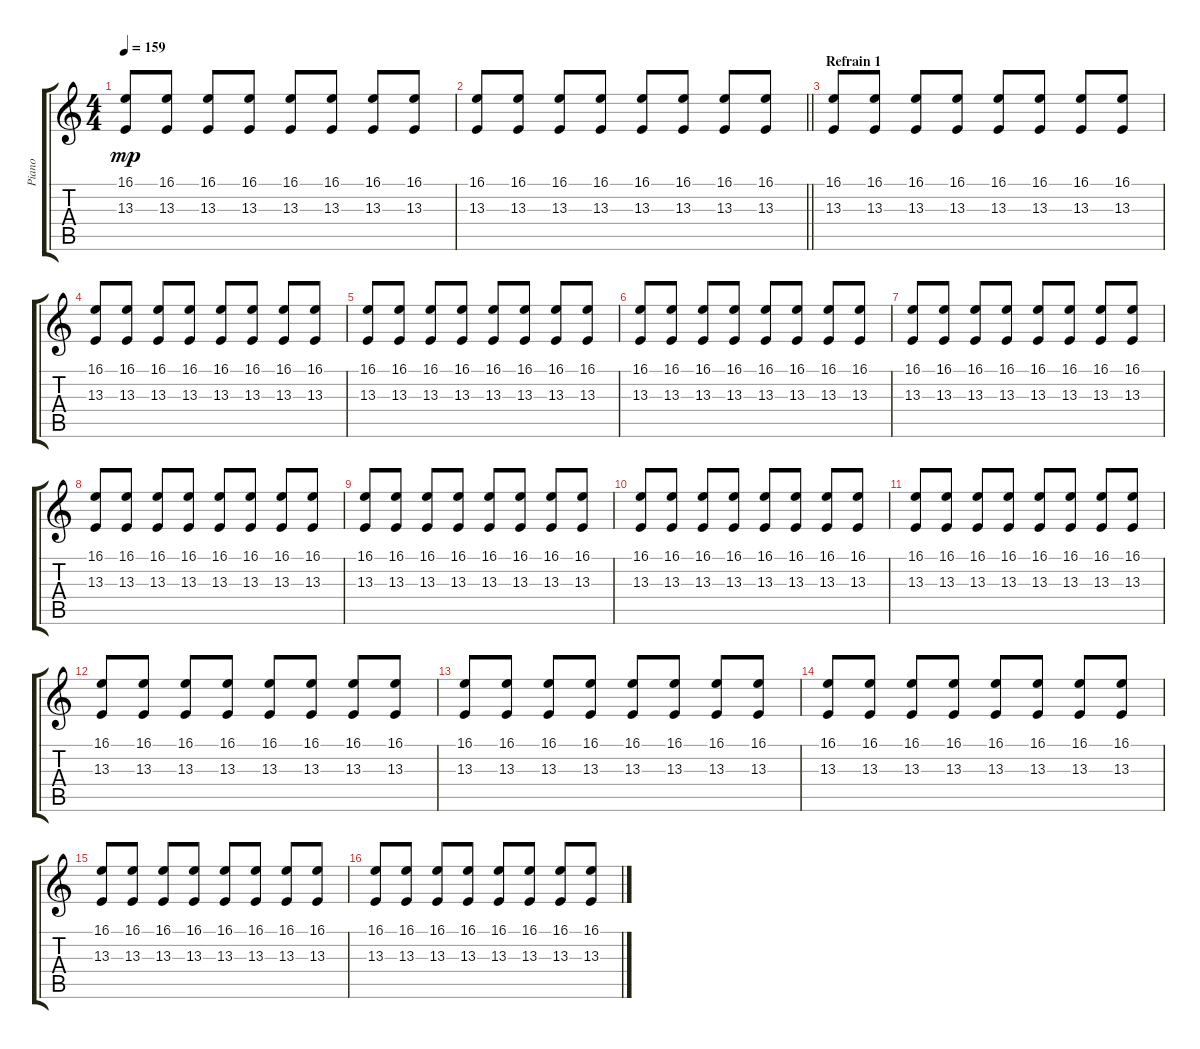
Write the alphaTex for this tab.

\track ("Piano" "Piano") {instrument brightacousticpiano}
\staff {score tabs}
\tuning (C4 G3 Eb3 Bb2 F2 C2) {hide}
\ts (4 4)
\tempo 159
\clef g2
\ks c
(16.1 13.3).8{dy mp} (16.1 13.3).8 (16.1 13.3).8 (16.1 13.3).8 (16.1 13.3).8 (16.1 13.3).8 (16.1 13.3).8 (16.1 13.3).8 |
\barLineRight lightlight
(16.1 13.3).8 (16.1 13.3).8 (16.1 13.3).8 (16.1 13.3).8 (16.1 13.3).8 (16.1 13.3).8 (16.1 13.3).8 (16.1 13.3).8 |
\section ("" "Refrain 1")
(16.1 13.3).8 (16.1 13.3).8 (16.1 13.3).8 (16.1 13.3).8 (16.1 13.3).8 (16.1 13.3).8 (16.1 13.3).8 (16.1 13.3).8 |
(16.1 13.3).8 (16.1 13.3).8 (16.1 13.3).8 (16.1 13.3).8 (16.1 13.3).8 (16.1 13.3).8 (16.1 13.3).8 (16.1 13.3).8 |
(16.1 13.3).8 (16.1 13.3).8 (16.1 13.3).8 (16.1 13.3).8 (16.1 13.3).8 (16.1 13.3).8 (16.1 13.3).8 (16.1 13.3).8 |
(16.1 13.3).8 (16.1 13.3).8 (16.1 13.3).8 (16.1 13.3).8 (16.1 13.3).8 (16.1 13.3).8 (16.1 13.3).8 (16.1 13.3).8 |
(16.1 13.3).8 (16.1 13.3).8 (16.1 13.3).8 (16.1 13.3).8 (16.1 13.3).8 (16.1 13.3).8 (16.1 13.3).8 (16.1 13.3).8 |
(16.1 13.3).8 (16.1 13.3).8 (16.1 13.3).8 (16.1 13.3).8 (16.1 13.3).8 (16.1 13.3).8 (16.1 13.3).8 (16.1 13.3).8 |
(16.1 13.3).8 (16.1 13.3).8 (16.1 13.3).8 (16.1 13.3).8 (16.1 13.3).8 (16.1 13.3).8 (16.1 13.3).8 (16.1 13.3).8 |
(16.1 13.3).8 (16.1 13.3).8 (16.1 13.3).8 (16.1 13.3).8 (16.1 13.3).8 (16.1 13.3).8 (16.1 13.3).8 (16.1 13.3).8 |
(16.1 13.3).8 (16.1 13.3).8 (16.1 13.3).8 (16.1 13.3).8 (16.1 13.3).8 (16.1 13.3).8 (16.1 13.3).8 (16.1 13.3).8 |
(16.1 13.3).8 (16.1 13.3).8 (16.1 13.3).8 (16.1 13.3).8 (16.1 13.3).8 (16.1 13.3).8 (16.1 13.3).8 (16.1 13.3).8 |
(16.1 13.3).8 (16.1 13.3).8 (16.1 13.3).8 (16.1 13.3).8 (16.1 13.3).8 (16.1 13.3).8 (16.1 13.3).8 (16.1 13.3).8 |
(16.1 13.3).8 (16.1 13.3).8 (16.1 13.3).8 (16.1 13.3).8 (16.1 13.3).8 (16.1 13.3).8 (16.1 13.3).8 (16.1 13.3).8 |
(16.1 13.3).8 (16.1 13.3).8 (16.1 13.3).8 (16.1 13.3).8 (16.1 13.3).8 (16.1 13.3).8 (16.1 13.3).8 (16.1 13.3).8 |
(16.1 13.3).8 (16.1 13.3).8 (16.1 13.3).8 (16.1 13.3).8 (16.1 13.3).8 (16.1 13.3).8 (16.1 13.3).8 (16.1 13.3).8
